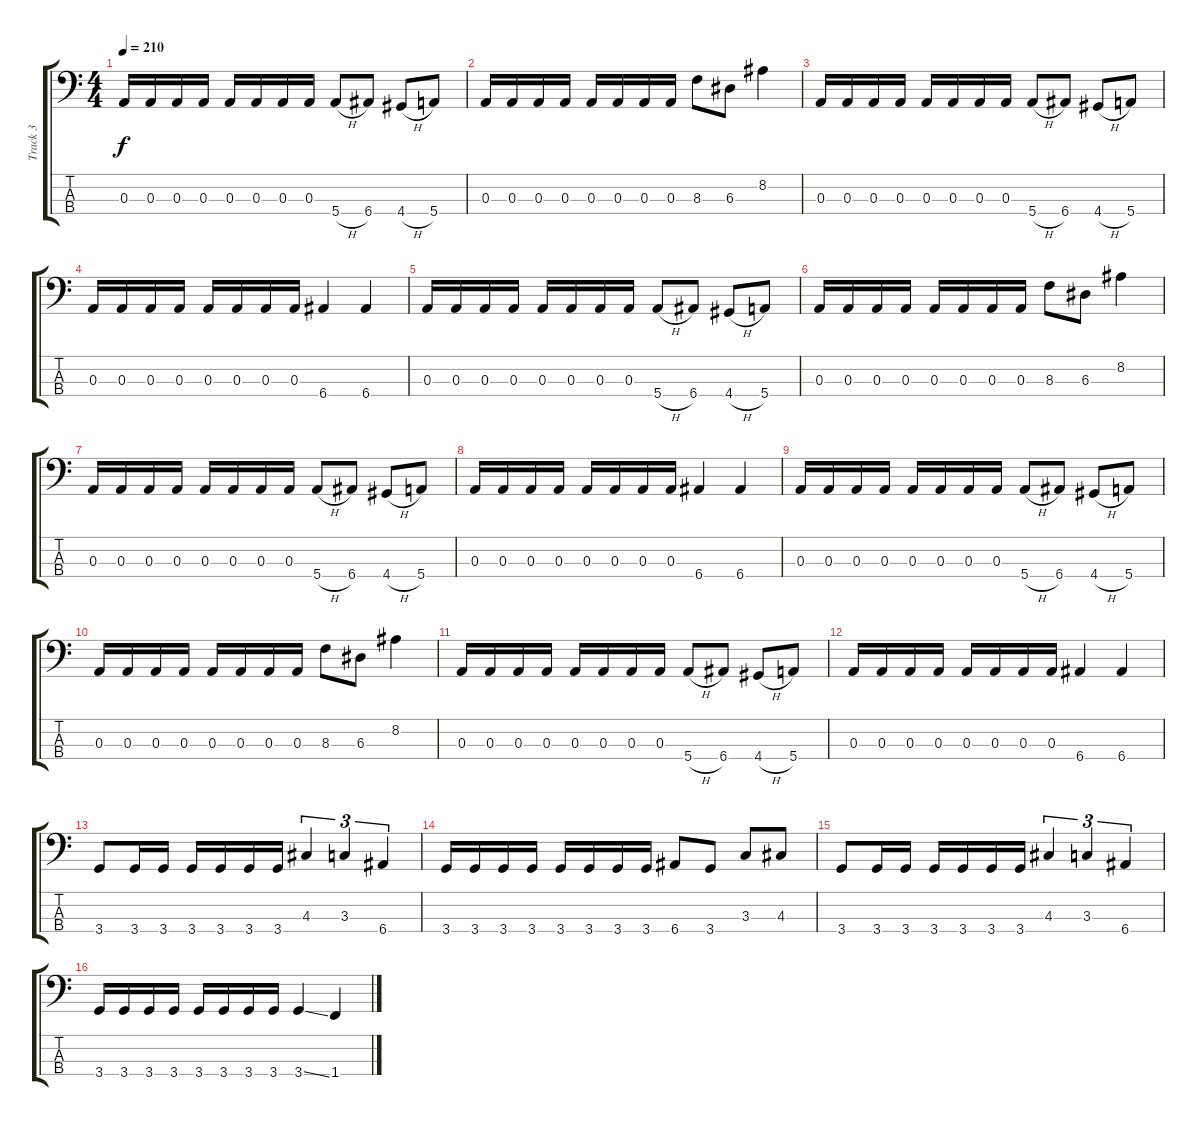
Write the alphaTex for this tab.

\track ("Track 3" "Track 3") {instrument electricbasspick}
\staff {score tabs}
\tuning (G2 D2 A1 E1) {hide}
\ts (4 4)
\tempo 210
\clef f4
\ks c
0.3.16{dy f} 0.3.16 0.3.16 0.3.16 0.3.16 0.3.16 0.3.16 0.3.16 5.4{h}.8 6.4.8 4.4{h}.8 5.4.8 |
0.3.16 0.3.16 0.3.16 0.3.16 0.3.16 0.3.16 0.3.16 0.3.16 8.3.8 6.3.8 8.2.4 |
0.3.16 0.3.16 0.3.16 0.3.16 0.3.16 0.3.16 0.3.16 0.3.16 5.4{h}.8 6.4.8 4.4{h}.8 5.4.8 |
0.3.16 0.3.16 0.3.16 0.3.16 0.3.16 0.3.16 0.3.16 0.3.16 6.4.4 6.4.4 |
0.3.16 0.3.16 0.3.16 0.3.16 0.3.16 0.3.16 0.3.16 0.3.16 5.4{h}.8 6.4.8 4.4{h}.8 5.4.8 |
0.3.16 0.3.16 0.3.16 0.3.16 0.3.16 0.3.16 0.3.16 0.3.16 8.3.8 6.3.8 8.2.4 |
0.3.16 0.3.16 0.3.16 0.3.16 0.3.16 0.3.16 0.3.16 0.3.16 5.4{h}.8 6.4.8 4.4{h}.8 5.4.8 |
0.3.16 0.3.16 0.3.16 0.3.16 0.3.16 0.3.16 0.3.16 0.3.16 6.4.4 6.4.4 |
0.3.16 0.3.16 0.3.16 0.3.16 0.3.16 0.3.16 0.3.16 0.3.16 5.4{h}.8 6.4.8 4.4{h}.8 5.4.8 |
0.3.16 0.3.16 0.3.16 0.3.16 0.3.16 0.3.16 0.3.16 0.3.16 8.3.8 6.3.8 8.2.4 |
0.3.16 0.3.16 0.3.16 0.3.16 0.3.16 0.3.16 0.3.16 0.3.16 5.4{h}.8 6.4.8 4.4{h}.8 5.4.8 |
0.3.16 0.3.16 0.3.16 0.3.16 0.3.16 0.3.16 0.3.16 0.3.16 6.4.4 6.4.4 |
3.4.8 3.4.16 3.4.16 3.4.16 3.4.16 3.4.16 3.4.16 4.3.4{tu (3 2)} 3.3.4{tu (3 2)} 6.4.4{tu (3 2)} |
3.4.16 3.4.16 3.4.16 3.4.16 3.4.16 3.4.16 3.4.16 3.4.16 6.4.8 3.4.8 3.3.8 4.3.8 |
3.4.8 3.4.16 3.4.16 3.4.16 3.4.16 3.4.16 3.4.16 4.3.4{tu (3 2)} 3.3.4{tu (3 2)} 6.4.4{tu (3 2)} |
3.4.16 3.4.16 3.4.16 3.4.16 3.4.16 3.4.16 3.4.16 3.4.16 3.4{ss}.4 1.4.4
